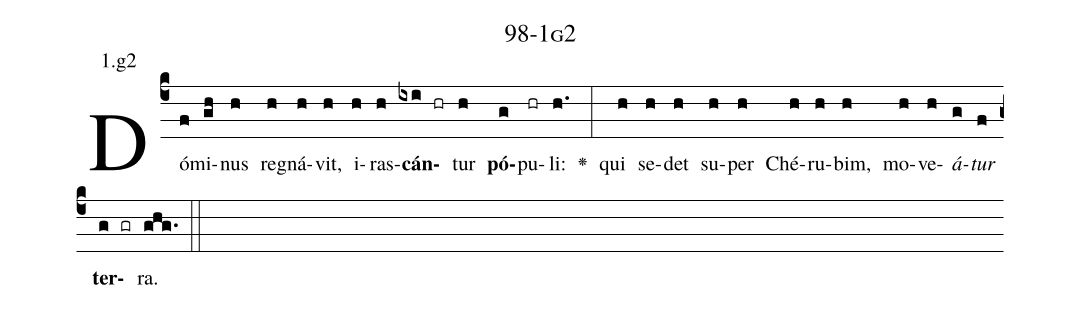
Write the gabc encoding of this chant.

name: 98-1g2;
annotation: 1.g2;
%%
(c4)Dó(f)mi(gh)nus(h) re(h)gná(h)vit,(h) i(h)ras(h)<b>cán</b>(ixi hr)tur(h) <b>pó</b>(g)pu(hr)li:(h.) <v>\greheightstar</v>(:) qui(h) se(h)det(h) su(h)per(h) Ché(h)ru(h)bim,(h) mo(h)ve(h)<i>á</i>(g)<i>tur</i>(f) <b>ter</b>(g gr)ra.(ghg.) (::)


%E(h) u(h) o(g) u(f) a(g) e.(ghg.) (::)
